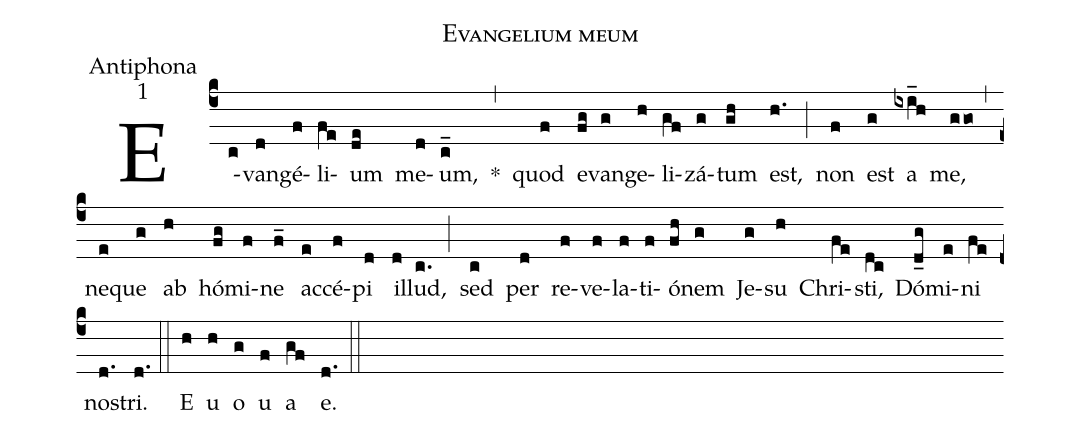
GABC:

name:Evangelium meum;
office-part:Antiphona;
mode:1;
%%
(c4) E(c)van(d)gé(f)li(fe)um(de) me(d)um,(c_) *(,) quod(f) e(fg)van(g)ge(h)li(gf)zá(g)tum(gh) est,(h.) (;) non(f) est(g) a(ixi_h) me,(ggo) (,) ne(e)que(g) ab(h) hó(fg)mi(f)ne(f_) ac(e)cé(f)pi(d) il(d)lud,(c.) (;) sed(c) per(d) re(f)ve(f)la(f)ti(f)ó(fh)nem(g) Je(g)su(h) Chri(fe)sti,(dc) Dó(d_g)mi(e)ni(fe) no(d.)stri.(d.) (::) E(h) u(h) o(g) u(f) a(gf) e.(d.) (::)
